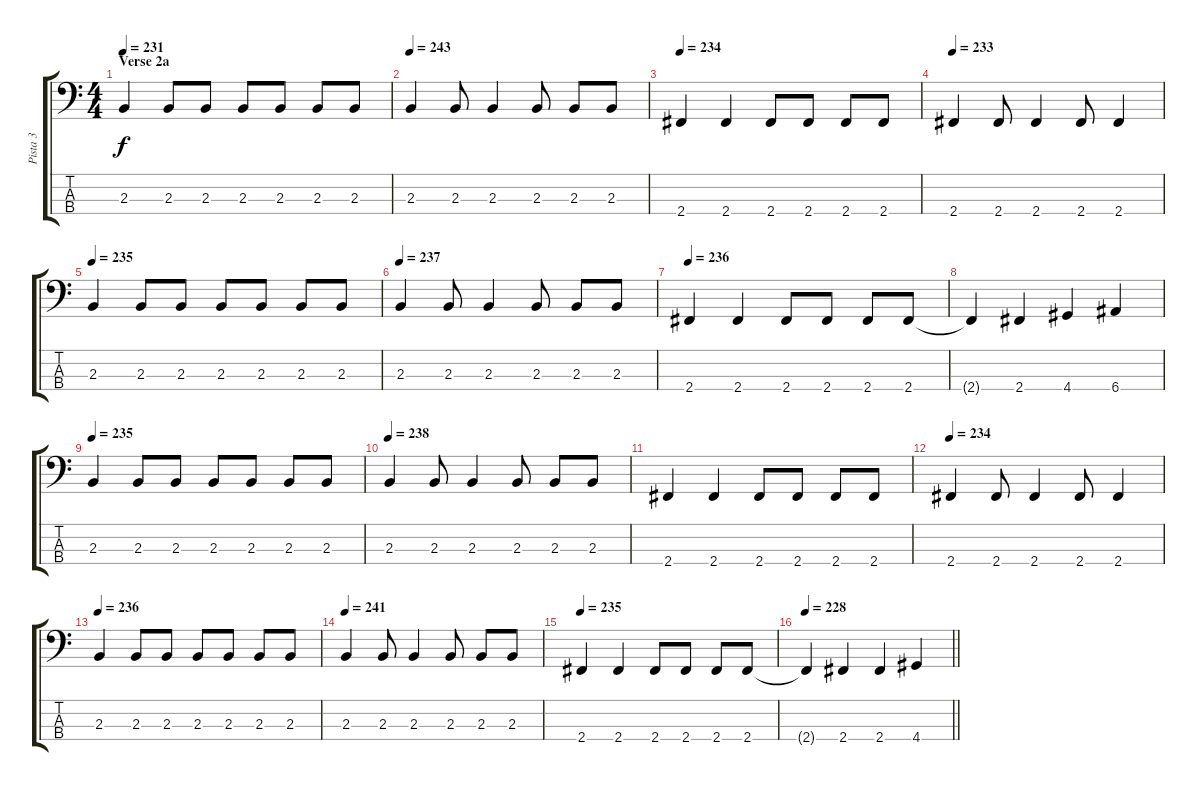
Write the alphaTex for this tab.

\track ("Pista 3" "Pista 3") {instrument electricbassfinger}
\staff {score tabs}
\tuning (G2 D2 A1 E1) {hide}
\ts (4 4)
\section ("" "Verse 2a")
\tempo 231
\clef f4
\ks c
2.3.4{dy f} 2.3.8 2.3.8 2.3.8 2.3.8 2.3.8 2.3.8 |
\tempo 243
2.3.4 2.3.8 2.3.4 2.3.8 2.3.8 2.3.8 |
\tempo 234
2.4.4 2.4.4 2.4.8 2.4.8 2.4.8 2.4.8 |
\tempo 233
2.4.4 2.4.8 2.4.4 2.4.8 2.4.4 |
\tempo 235
2.3.4 2.3.8 2.3.8 2.3.8 2.3.8 2.3.8 2.3.8 |
\tempo 237
2.3.4 2.3.8 2.3.4 2.3.8 2.3.8 2.3.8 |
\tempo 236
2.4.4 2.4.4 2.4.8 2.4.8 2.4.8 2.4.8 |
2.4{t}.4 2.4.4 4.4.4 6.4.4 |
\tempo 235
2.3.4 2.3.8 2.3.8 2.3.8 2.3.8 2.3.8 2.3.8 |
\tempo 238
2.3.4 2.3.8 2.3.4 2.3.8 2.3.8 2.3.8 |
2.4.4 2.4.4 2.4.8 2.4.8 2.4.8 2.4.8 |
\tempo 234
2.4.4 2.4.8 2.4.4 2.4.8 2.4.4 |
\tempo 236
2.3.4 2.3.8 2.3.8 2.3.8 2.3.8 2.3.8 2.3.8 |
\tempo 241
2.3.4 2.3.8 2.3.4 2.3.8 2.3.8 2.3.8 |
\tempo 235
2.4.4 2.4.4 2.4.8 2.4.8 2.4.8 2.4.8 |
\tempo 228
\barLineRight lightlight
2.4{t}.4 2.4.4 2.4.4 4.4.4
